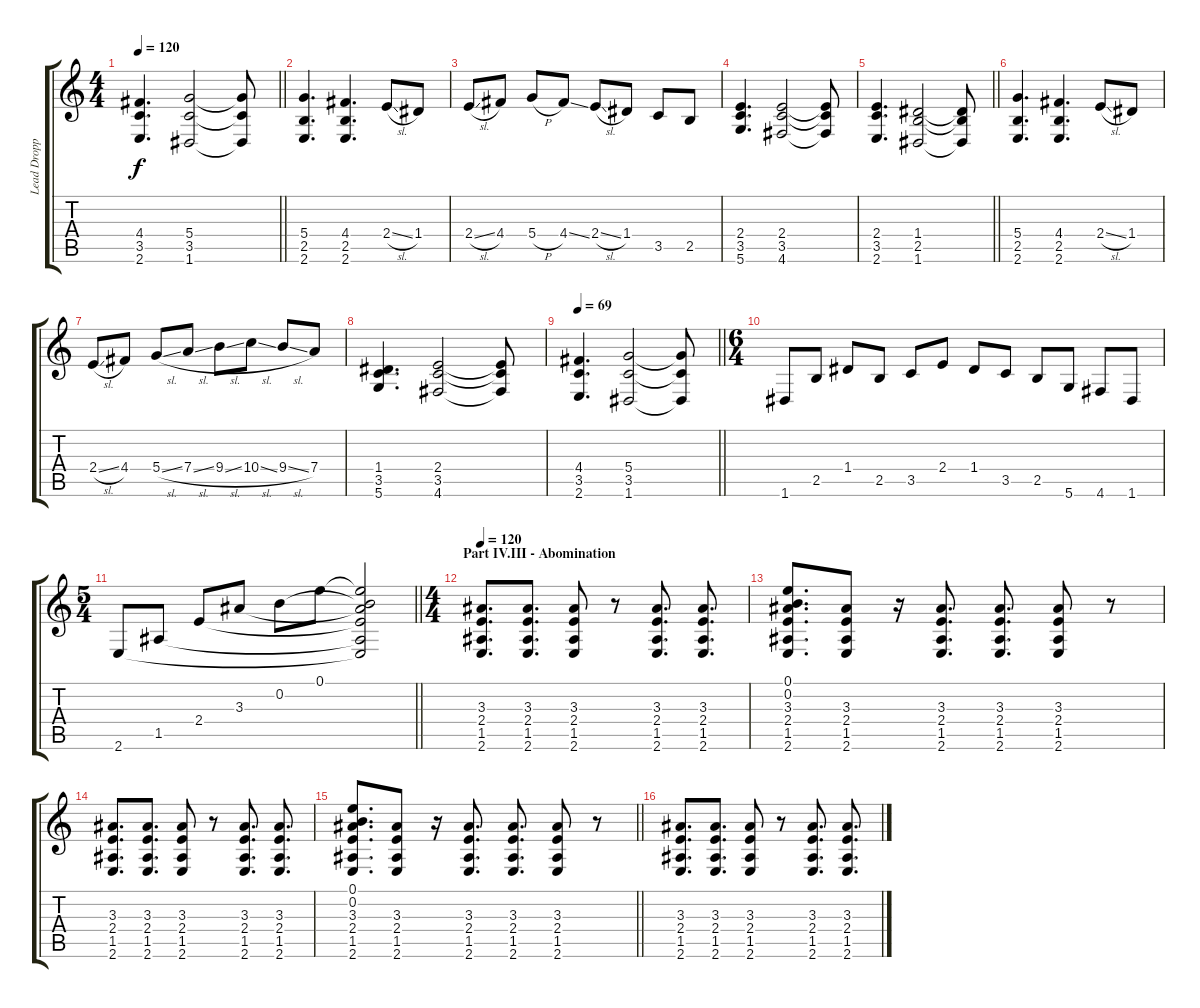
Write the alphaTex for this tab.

\track ("Lead Dropped D " "Lead Dropp") {instrument distortionguitar}
\staff {score tabs}
\tuning (E4 B3 G3 D3 A2 D2) {hide}
\ts (4 4)
\tempo 120
\clef g2
\barLineRight lightlight
\ks c
(4.4 3.5 2.6).4{d dy f} (5.4 3.5 1.6).2 (5.4{t} 3.5{t} 1.6{t}).8 |
(5.4 2.5 2.6).4{d} (4.4 2.5 2.6).4{d} 2.4{sl}.8 1.4.8 |
2.4{sl}.8 4.4.8 5.4{h}.8 4.4{ss}.8 2.4{sl}.8 1.4.8 3.5.8 2.5.8 |
(2.4 3.5 5.6).4{d} (2.4 3.5 4.6).2 (2.4{t} 3.5{t} 4.6{t}).8 |
\barLineRight lightlight
(2.4 3.5 2.6).4{d} (1.4 2.5 1.6).2 (1.4{t} 2.5{t} 1.6{t}).8 |
(5.4 2.5 2.6).4{d} (4.4 2.5 2.6).4{d} 2.4{sl}.8 1.4.8 |
2.4{sl}.8 4.4.8 5.4{sl}.8 7.4{sl}.8 9.4{sl}.8 10.4{sl}.8 9.4{sl}.8 7.4.8 |
(1.4 3.5 5.6).4{d} (2.4 3.5 4.6).2 (2.4{t} 3.5{t} 4.6{t}).8 |
\tempo 69
\barLineRight lightlight
(4.4 3.5 2.6).4{d} (5.4 3.5 1.6).2 (5.4{t} 3.5{t} 1.6{t}).8 |
\ts (6 4)
1.6.8 2.5.8 1.4.8 2.5.8 3.5.8 2.4.8 1.4.8 3.5.8 2.5.8 5.6.8 4.6.8 1.6.8 |
\ts (5 4)
\barLineRight lightlight
2.6.8 1.5.8 2.4.8 3.3.8 0.2.8 0.1.8 (0.1{t} 0.2{t} 3.3{t} 2.4{t} 1.5{t} 2.6{t}).2 |
\ts (4 4)
\section ("" "Part IV.III - Abomination")
\tempo 120
(3.3 2.4 1.5 2.6).8{d} (3.3 2.4 1.5 2.6).8{d} (3.3 2.4 1.5 2.6).8 r.8 (3.3 2.4 1.5 2.6).8{d} (3.3 2.4 1.5 2.6).8{d} |
(0.1 0.2 3.3 2.4 1.5 2.6).8{d} (3.3 2.4 1.5 2.6).8 r.16 (3.3 2.4 1.5 2.6).8{d} (3.3 2.4 1.5 2.6).8{d} (3.3 2.4 1.5 2.6).8 r.8 |
(3.3 2.4 1.5 2.6).8{d} (3.3 2.4 1.5 2.6).8{d} (3.3 2.4 1.5 2.6).8 r.8 (3.3 2.4 1.5 2.6).8{d} (3.3 2.4 1.5 2.6).8{d} |
\barLineRight lightlight
(0.1 0.2 3.3 2.4 1.5 2.6).8{d} (3.3 2.4 1.5 2.6).8 r.16 (3.3 2.4 1.5 2.6).8{d} (3.3 2.4 1.5 2.6).8{d} (3.3 2.4 1.5 2.6).8 r.8 |
(3.3 2.4 1.5 2.6).8{d} (3.3 2.4 1.5 2.6).8{d} (3.3 2.4 1.5 2.6).8 r.8 (3.3 2.4 1.5 2.6).8{d} (3.3 2.4 1.5 2.6).8{d}
